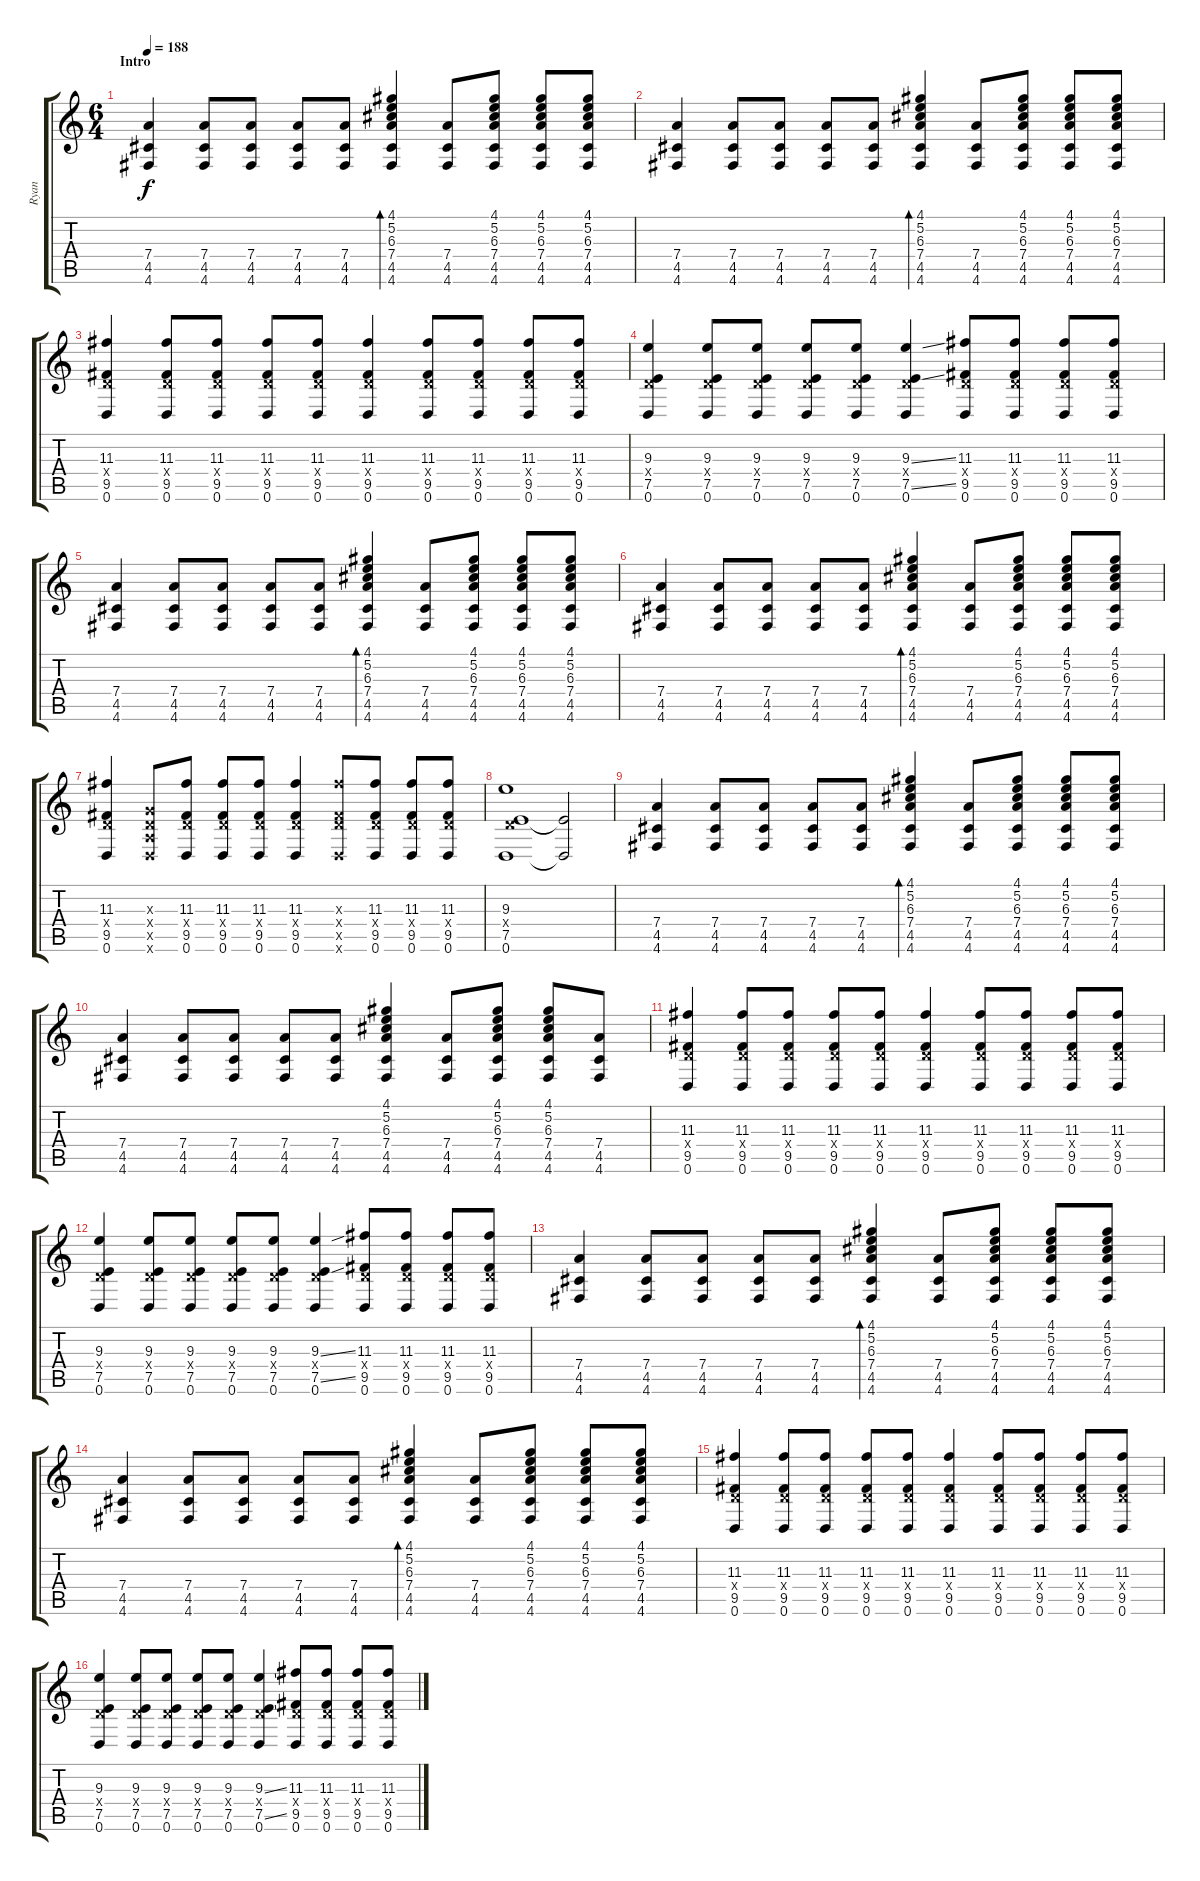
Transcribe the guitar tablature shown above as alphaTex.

\track ("Ryan" "Ryan") {instrument acousticguitarsteel}
\staff {score tabs}
\tuning (E4 B3 G3 D3 A2 D2) {hide}
\ts (6 4)
\section ("" "Intro")
\tempo 188
\clef g2
\ks c
(7.4 4.5 4.6).4{dy f instrument acousticguitarsteel} (7.4 4.5 4.6).8 (7.4 4.5 4.6).8 (7.4 4.5 4.6).8 (7.4 4.5 4.6).8 (4.1 5.2 6.3 7.4 4.5 4.6).4{bd 120} (7.4 4.5 4.6).8 (4.1 5.2 6.3 7.4 4.5 4.6).8 (4.1 5.2 6.3 7.4 4.5 4.6).8 (4.1 5.2 6.3 7.4 4.5 4.6).8 |
(7.4 4.5 4.6).4 (7.4 4.5 4.6).8 (7.4 4.5 4.6).8 (7.4 4.5 4.6).8 (7.4 4.5 4.6).8 (4.1 5.2 6.3 7.4 4.5 4.6).4{bd 120} (7.4 4.5 4.6).8 (4.1 5.2 6.3 7.4 4.5 4.6).8 (4.1 5.2 6.3 7.4 4.5 4.6).8 (4.1 5.2 6.3 7.4 4.5 4.6).8 |
(11.3 0.4{x} 9.5 0.6).4 (11.3 0.4{x} 9.5 0.6).8 (11.3 0.4{x} 9.5 0.6).8 (11.3 0.4{x} 9.5 0.6).8 (11.3 0.4{x} 9.5 0.6).8 (11.3 0.4{x} 9.5 0.6).4 (11.3 0.4{x} 9.5 0.6).8 (11.3 0.4{x} 9.5 0.6).8 (11.3 0.4{x} 9.5 0.6).8 (11.3 0.4{x} 9.5 0.6).8 |
(9.3 0.4{x} 7.5 0.6).4 (9.3 0.4{x} 7.5 0.6).8 (9.3 0.4{x} 7.5 0.6).8 (9.3 0.4{x} 7.5 0.6).8 (9.3 0.4{x} 7.5 0.6).8 (9.3{ss} 0.4{x} 7.5{ss} 0.6).4 (11.3 0.4{x} 9.5 0.6).8 (11.3 0.4{x} 9.5 0.6).8 (11.3 0.4{x} 9.5 0.6).8 (11.3 0.4{x} 9.5 0.6).8 |
(7.4 4.5 4.6).4 (7.4 4.5 4.6).8 (7.4 4.5 4.6).8 (7.4 4.5 4.6).8 (7.4 4.5 4.6).8 (4.1 5.2 6.3 7.4 4.5 4.6).4{bd 120} (7.4 4.5 4.6).8 (4.1 5.2 6.3 7.4 4.5 4.6).8 (4.1 5.2 6.3 7.4 4.5 4.6).8 (4.1 5.2 6.3 7.4 4.5 4.6).8 |
(7.4 4.5 4.6).4 (7.4 4.5 4.6).8 (7.4 4.5 4.6).8 (7.4 4.5 4.6).8 (7.4 4.5 4.6).8 (4.1 5.2 6.3 7.4 4.5 4.6).4{bd 120} (7.4 4.5 4.6).8 (4.1 5.2 6.3 7.4 4.5 4.6).8 (4.1 5.2 6.3 7.4 4.5 4.6).8 (4.1 5.2 6.3 7.4 4.5 4.6).8 |
(11.3 0.4{x} 9.5 0.6).4 (0.3{x} 0.4{x} 0.5{x} 0.6{x}).8 (11.3 0.4{x} 9.5 0.6).8 (11.3 0.4{x} 9.5 0.6).8 (11.3 0.4{x} 9.5 0.6).8 (11.3 0.4{x} 9.5 0.6).4 (11.3{x} 0.4{x} 9.5{x} 0.6{x}).8 (11.3 0.4{x} 9.5 0.6).8 (11.3 0.4{x} 9.5 0.6).8 (11.3 0.4{x} 9.5 0.6).8 |
(9.3 0.4{x} 7.5 0.6).1 (7.5{t} 0.6{t}).2 |
(7.4 4.5 4.6).4 (7.4 4.5 4.6).8 (7.4 4.5 4.6).8 (7.4 4.5 4.6).8 (7.4 4.5 4.6).8 (4.1 5.2 6.3 7.4 4.5 4.6).4{bd 120} (7.4 4.5 4.6).8 (4.1 5.2 6.3 7.4 4.5 4.6).8 (4.1 5.2 6.3 7.4 4.5 4.6).8 (4.1 5.2 6.3 7.4 4.5 4.6).8 |
(7.4 4.5 4.6).4 (7.4 4.5 4.6).8 (7.4 4.5 4.6).8 (7.4 4.5 4.6).8 (7.4 4.5 4.6).8 (4.1 5.2 6.3 7.4 4.5 4.6).4 (7.4 4.5 4.6).8 (4.1 5.2 6.3 7.4 4.5 4.6).8 (4.1 5.2 6.3 7.4 4.5 4.6).8 (7.4 4.5 4.6).8 |
(11.3 0.4{x} 9.5 0.6).4 (11.3 0.4{x} 9.5 0.6).8 (11.3 0.4{x} 9.5 0.6).8 (11.3 0.4{x} 9.5 0.6).8 (11.3 0.4{x} 9.5 0.6).8 (11.3 0.4{x} 9.5 0.6).4 (11.3 0.4{x} 9.5 0.6).8 (11.3 0.4{x} 9.5 0.6).8 (11.3 0.4{x} 9.5 0.6).8 (11.3 0.4{x} 9.5 0.6).8 |
(9.3 0.4{x} 7.5 0.6).4 (9.3 0.4{x} 7.5 0.6).8 (9.3 0.4{x} 7.5 0.6).8 (9.3 0.4{x} 7.5 0.6).8 (9.3 0.4{x} 7.5 0.6).8 (9.3{ss} 0.4{x} 7.5{ss} 0.6).4 (11.3 0.4{x} 9.5 0.6).8 (11.3 0.4{x} 9.5 0.6).8 (11.3 0.4{x} 9.5 0.6).8 (11.3 0.4{x} 9.5 0.6).8 |
(7.4 4.5 4.6).4 (7.4 4.5 4.6).8 (7.4 4.5 4.6).8 (7.4 4.5 4.6).8 (7.4 4.5 4.6).8 (4.1 5.2 6.3 7.4 4.5 4.6).4{bd 120} (7.4 4.5 4.6).8 (4.1 5.2 6.3 7.4 4.5 4.6).8 (4.1 5.2 6.3 7.4 4.5 4.6).8 (4.1 5.2 6.3 7.4 4.5 4.6).8 |
(7.4 4.5 4.6).4 (7.4 4.5 4.6).8 (7.4 4.5 4.6).8 (7.4 4.5 4.6).8 (7.4 4.5 4.6).8 (4.1 5.2 6.3 7.4 4.5 4.6).4{bd 120} (7.4 4.5 4.6).8 (4.1 5.2 6.3 7.4 4.5 4.6).8 (4.1 5.2 6.3 7.4 4.5 4.6).8 (4.1 5.2 6.3 7.4 4.5 4.6).8 |
(11.3 0.4{x} 9.5 0.6).4 (11.3 0.4{x} 9.5 0.6).8 (11.3 0.4{x} 9.5 0.6).8 (11.3 0.4{x} 9.5 0.6).8 (11.3 0.4{x} 9.5 0.6).8 (11.3 0.4{x} 9.5 0.6).4 (11.3 0.4{x} 9.5 0.6).8 (11.3 0.4{x} 9.5 0.6).8 (11.3 0.4{x} 9.5 0.6).8 (11.3 0.4{x} 9.5 0.6).8 |
(9.3 0.4{x} 7.5 0.6).4 (9.3 0.4{x} 7.5 0.6).8 (9.3 0.4{x} 7.5 0.6).8 (9.3 0.4{x} 7.5 0.6).8 (9.3 0.4{x} 7.5 0.6).8 (9.3{ss} 0.4{x} 7.5{ss} 0.6).4 (11.3 0.4{x} 9.5 0.6).8 (11.3 0.4{x} 9.5 0.6).8 (11.3 0.4{x} 9.5 0.6).8 (11.3 0.4{x} 9.5 0.6).8
